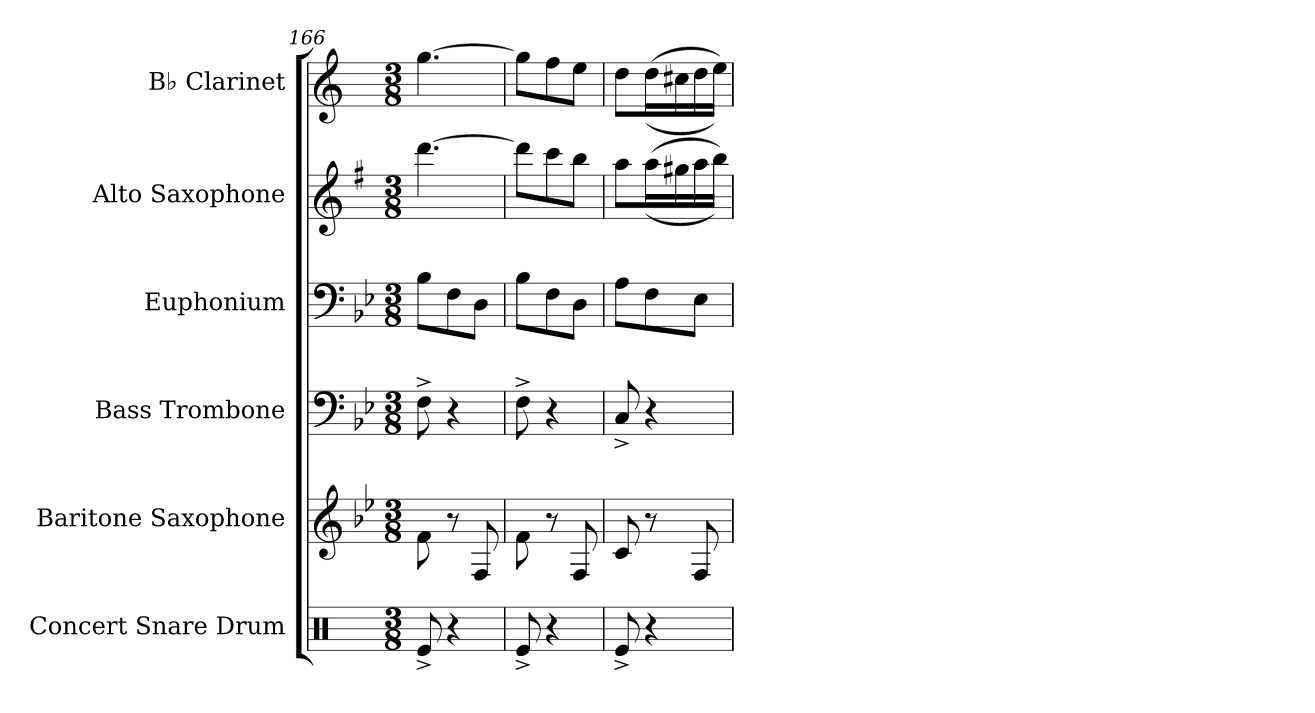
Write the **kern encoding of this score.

**kern	**kern	**kern	**kern	**kern	**kern
*part6	*part5	*part4	*part3	*part2	*part1
*staff6	*staff5	*staff4	*staff3	*staff2	*staff1
*I"Concert Snare Drum	*I"Baritone Saxophone	*I"Bass Trombone	*I"Euphonium	*I"Alto Saxophone	*I"B♭ Clarinet
*I'Con. Sn.	*I'Bar. Sax.	*I'B. Tbn.	*I'Euph.	*I'A. Sax.	*I'B♭ Cl.
*clefX	*clefG2	*clefF4	*clefF4	*clefG2	*clefG2
*	*ITrd12c21	*	*	*ITrd5c9	*ITrd1c2
*k[]	*k[b-e-]	*k[b-e-]	*k[b-e-]	*k[b-e-]	*k[b-e-]
*M3/8	*M3/8	*M3/8	*M3/8	*M3/8	*M3/8
=166	=166	=166	=166	=166	=166
8Re^/	8F\	8F^\	8B-\L	[4.ff\	[4.ff\
4r	8r	4r	8F\	.	.
.	8FF/	.	8D\J	.	.
=167	=167	=167	=167	=167	=167
8Re^/	8F\	8F^\	8B-\L	8ff\L]	8ff\L]
4r	8r	4r	8F\	8ee-\	8ee-\
.	8FF/	.	8D\J	8dd\J	8dd\J
=168	=168	=168	=168	=168	=168
8Re^/	8C/	8C^/	8A\L	8cc\L	8cc\L
4r	8r	4r	8F\	(>(>16cc\L	(>(>16cc\L
.	.	.	.	16bn\	16bn\
.	8FF/	.	8E-\J	16cc\	16cc\
.	.	.	.	16dd\JJ))	16dd\JJ))
=	=	=	=	=	=
*-	*-	*-	*-	*-	*-
